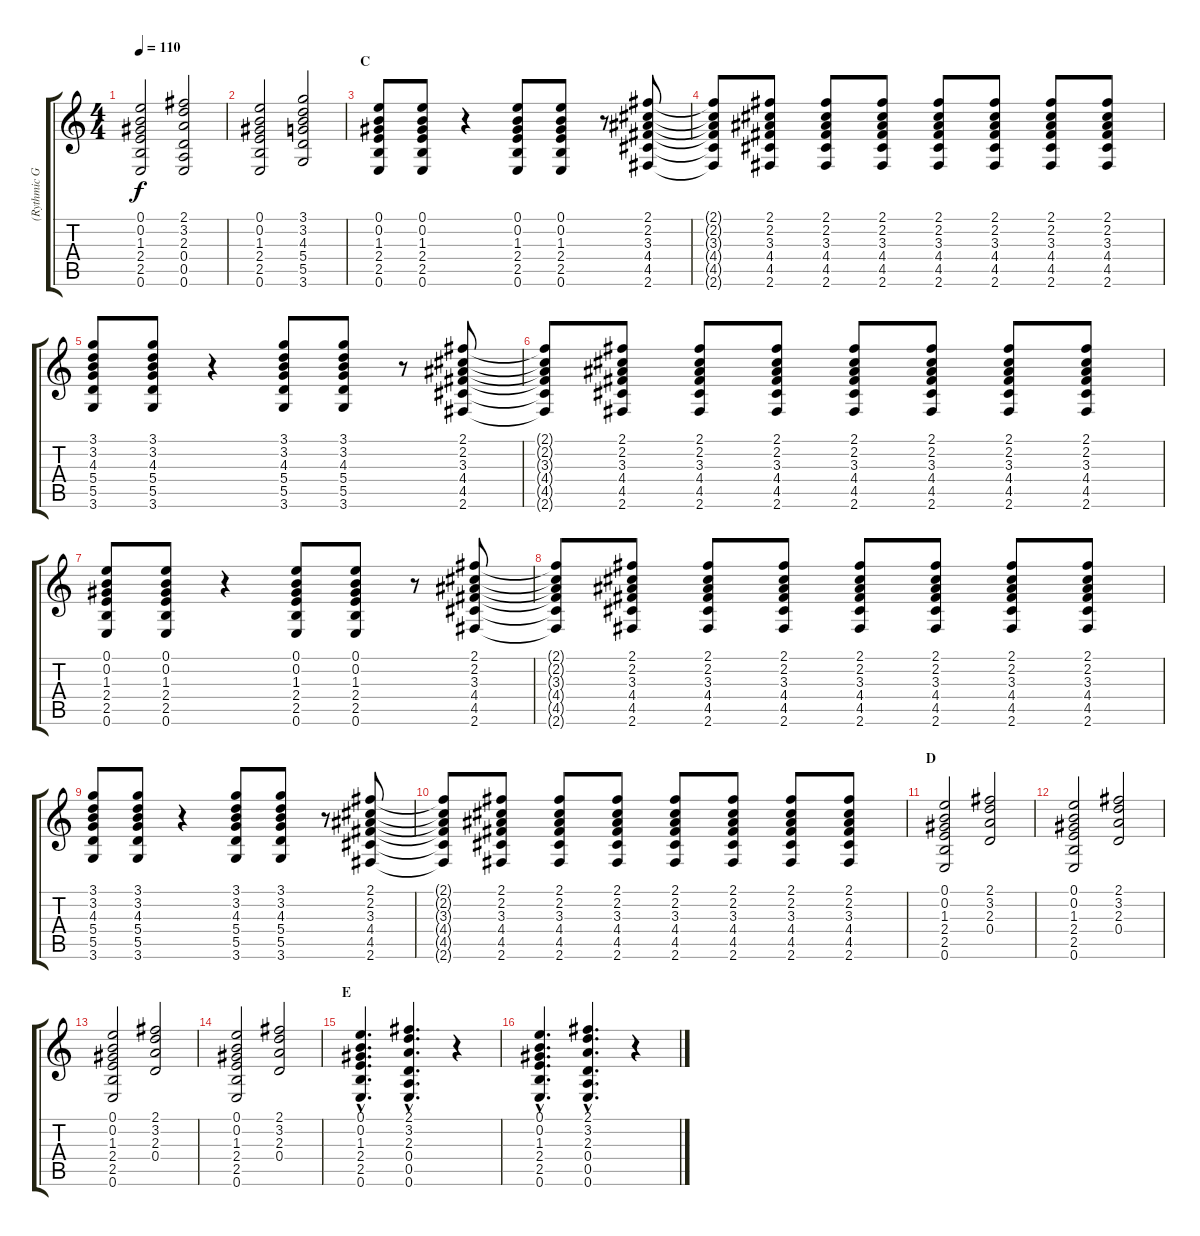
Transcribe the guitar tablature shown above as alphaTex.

\track ("(Rythmic Guitar)" "(Rythmic G") {instrument acousticguitarsteel}
\staff {score tabs}
\tuning (E4 B3 G3 D3 A2 E2) {hide}
\ts (4 4)
\tempo 110
\clef g2
\ks c
(0.1 0.2 1.3 2.4 2.5 0.6).2{dy f} (2.1 3.2 2.3 0.4 0.5 0.6).2 |
(0.1 0.2 1.3 2.4 2.5 0.6).2 (3.1 3.2 4.3 5.4 5.5 3.6).2 |
\section ("" "C")
(0.1 0.2 1.3 2.4 2.5 0.6).8 (0.1 0.2 1.3 2.4 2.5 0.6).8 r.4 (0.1 0.2 1.3 2.4 2.5 0.6).8 (0.1 0.2 1.3 2.4 2.5 0.6).8 r.8 (2.1 2.2 3.3 4.4 4.5 2.6).8 |
(2.1{t} 2.2{t} 3.3{t} 4.4{t} 4.5{t} 2.6{t}).8 (2.1 2.2 3.3 4.4 4.5 2.6).8 (2.1 2.2 3.3 4.4 4.5 2.6).8 (2.1 2.2 3.3 4.4 4.5 2.6).8 (2.1 2.2 3.3 4.4 4.5 2.6).8 (2.1 2.2 3.3 4.4 4.5 2.6).8 (2.1 2.2 3.3 4.4 4.5 2.6).8 (2.1 2.2 3.3 4.4 4.5 2.6).8 |
(3.1 3.2 4.3 5.4 5.5 3.6).8 (3.1 3.2 4.3 5.4 5.5 3.6).8 r.4 (3.1 3.2 4.3 5.4 5.5 3.6).8 (3.1 3.2 4.3 5.4 5.5 3.6).8 r.8 (2.1 2.2 3.3 4.4 4.5 2.6).8 |
(2.1{t} 2.2{t} 3.3{t} 4.4{t} 4.5{t} 2.6{t}).8 (2.1 2.2 3.3 4.4 4.5 2.6).8 (2.1 2.2 3.3 4.4 4.5 2.6).8 (2.1 2.2 3.3 4.4 4.5 2.6).8 (2.1 2.2 3.3 4.4 4.5 2.6).8 (2.1 2.2 3.3 4.4 4.5 2.6).8 (2.1 2.2 3.3 4.4 4.5 2.6).8 (2.1 2.2 3.3 4.4 4.5 2.6).8 |
(0.1 0.2 1.3 2.4 2.5 0.6).8 (0.1 0.2 1.3 2.4 2.5 0.6).8 r.4 (0.1 0.2 1.3 2.4 2.5 0.6).8 (0.1 0.2 1.3 2.4 2.5 0.6).8 r.8 (2.1 2.2 3.3 4.4 4.5 2.6).8 |
(2.1{t} 2.2{t} 3.3{t} 4.4{t} 4.5{t} 2.6{t}).8 (2.1 2.2 3.3 4.4 4.5 2.6).8 (2.1 2.2 3.3 4.4 4.5 2.6).8 (2.1 2.2 3.3 4.4 4.5 2.6).8 (2.1 2.2 3.3 4.4 4.5 2.6).8 (2.1 2.2 3.3 4.4 4.5 2.6).8 (2.1 2.2 3.3 4.4 4.5 2.6).8 (2.1 2.2 3.3 4.4 4.5 2.6).8 |
(3.1 3.2 4.3 5.4 5.5 3.6).8 (3.1 3.2 4.3 5.4 5.5 3.6).8 r.4 (3.1 3.2 4.3 5.4 5.5 3.6).8 (3.1 3.2 4.3 5.4 5.5 3.6).8 r.8 (2.1 2.2 3.3 4.4 4.5 2.6).8 |
(2.1{t} 2.2{t} 3.3{t} 4.4{t} 4.5{t} 2.6{t}).8 (2.1 2.2 3.3 4.4 4.5 2.6).8 (2.1 2.2 3.3 4.4 4.5 2.6).8 (2.1 2.2 3.3 4.4 4.5 2.6).8 (2.1 2.2 3.3 4.4 4.5 2.6).8 (2.1 2.2 3.3 4.4 4.5 2.6).8 (2.1 2.2 3.3 4.4 4.5 2.6).8 (2.1 2.2 3.3 4.4 4.5 2.6).8 |
\section ("" "D")
(0.1 0.2 1.3 2.4 2.5 0.6).2 (2.1 3.2 2.3 0.4).2 |
(0.1 0.2 1.3 2.4 2.5 0.6).2 (2.1 3.2 2.3 0.4).2 |
(0.1 0.2 1.3 2.4 2.5 0.6).2 (2.1 3.2 2.3 0.4).2 |
(0.1 0.2 1.3 2.4 2.5 0.6).2 (2.1 3.2 2.3 0.4).2 |
\section ("" "E")
(0.1{hac} 0.2{hac} 1.3{hac} 2.4{hac} 2.5{hac} 0.6{hac}).4{d instrument distortionguitar} (2.1{hac} 3.2{hac} 2.3{hac} 0.4{hac} 0.5{hac} 0.6{hac}).4{d} r.4 |
(0.1{hac} 0.2{hac} 1.3{hac} 2.4{hac} 2.5{hac} 0.6{hac}).4{d instrument distortionguitar} (2.1{hac} 3.2{hac} 2.3{hac} 0.4{hac} 0.5{hac} 0.6{hac}).4{d} r.4
